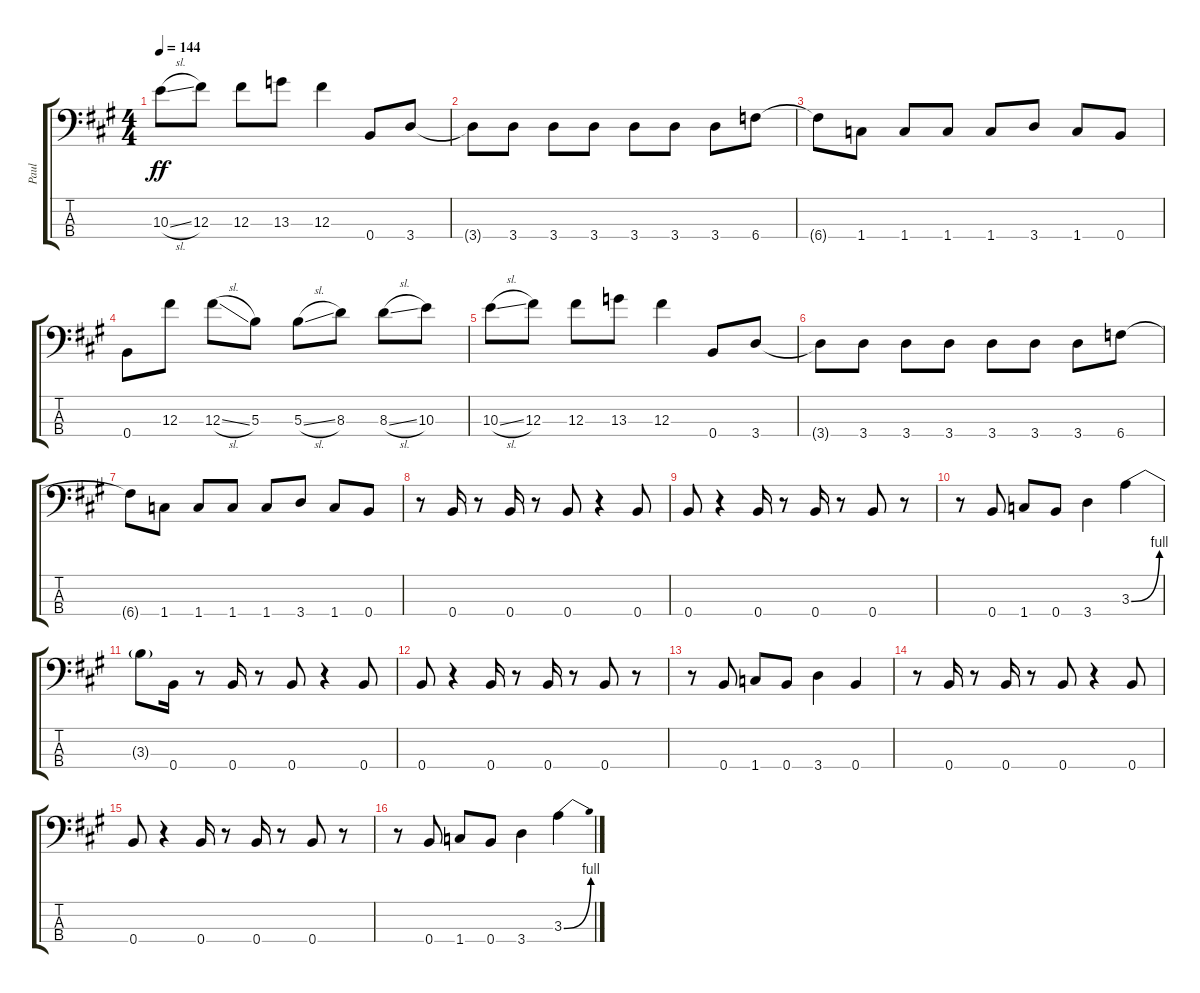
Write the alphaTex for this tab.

\track ("Paul" "Paul") {instrument electricbassfinger}
\staff {score tabs}
\tuning (E3 B2 Gb2 B1) {hide}
\ts (4 4)
\tempo 144
\clef f4
\ks a
10.3{sl}.8{dy ff} 12.3.8 12.3.8 13.3.8 12.3.4 0.4.8 3.4.8 |
3.4{t}.8 3.4.8 3.4.8 3.4.8 3.4.8 3.4.8 3.4.8 6.4.8 |
6.4{t}.8 1.4.8 1.4.8 1.4.8 1.4.8 3.4.8 1.4.8 0.4.8 |
0.4.8 12.3.8 12.3{sl}.8 5.3.8 5.3{sl}.8 8.3.8 8.3{sl}.8 10.3.8 |
10.3{sl}.8 12.3.8 12.3.8 13.3.8 12.3.4 0.4.8 3.4.8 |
3.4{t}.8 3.4.8 3.4.8 3.4.8 3.4.8 3.4.8 3.4.8 6.4.8 |
6.4{t}.8 1.4.8 1.4.8 1.4.8 1.4.8 3.4.8 1.4.8 0.4.8 |
r.8 0.4.16 r.8 0.4.16 r.8 0.4.8 r.4 0.4.8 |
0.4.8 r.4 0.4.16 r.8 0.4.16 r.8 0.4.8 r.8 |
r.8 0.4.8 1.4.8 0.4.8 3.4.4 3.3{be (bend 0 0 60 4)}.4 |
3.3{t}.8 0.4.16 r.8 0.4.16 r.8 0.4.8 r.4 0.4.8 |
0.4.8 r.4 0.4.16 r.8 0.4.16 r.8 0.4.8 r.8 |
r.8 0.4.8 1.4.8 0.4.8 3.4.4 0.4.4 |
r.8 0.4.16 r.8 0.4.16 r.8 0.4.8 r.4 0.4.8 |
0.4.8 r.4 0.4.16 r.8 0.4.16 r.8 0.4.8 r.8 |
r.8 0.4.8 1.4.8 0.4.8 3.4.4 3.3{be (bend 0 0 60 4)}.4
